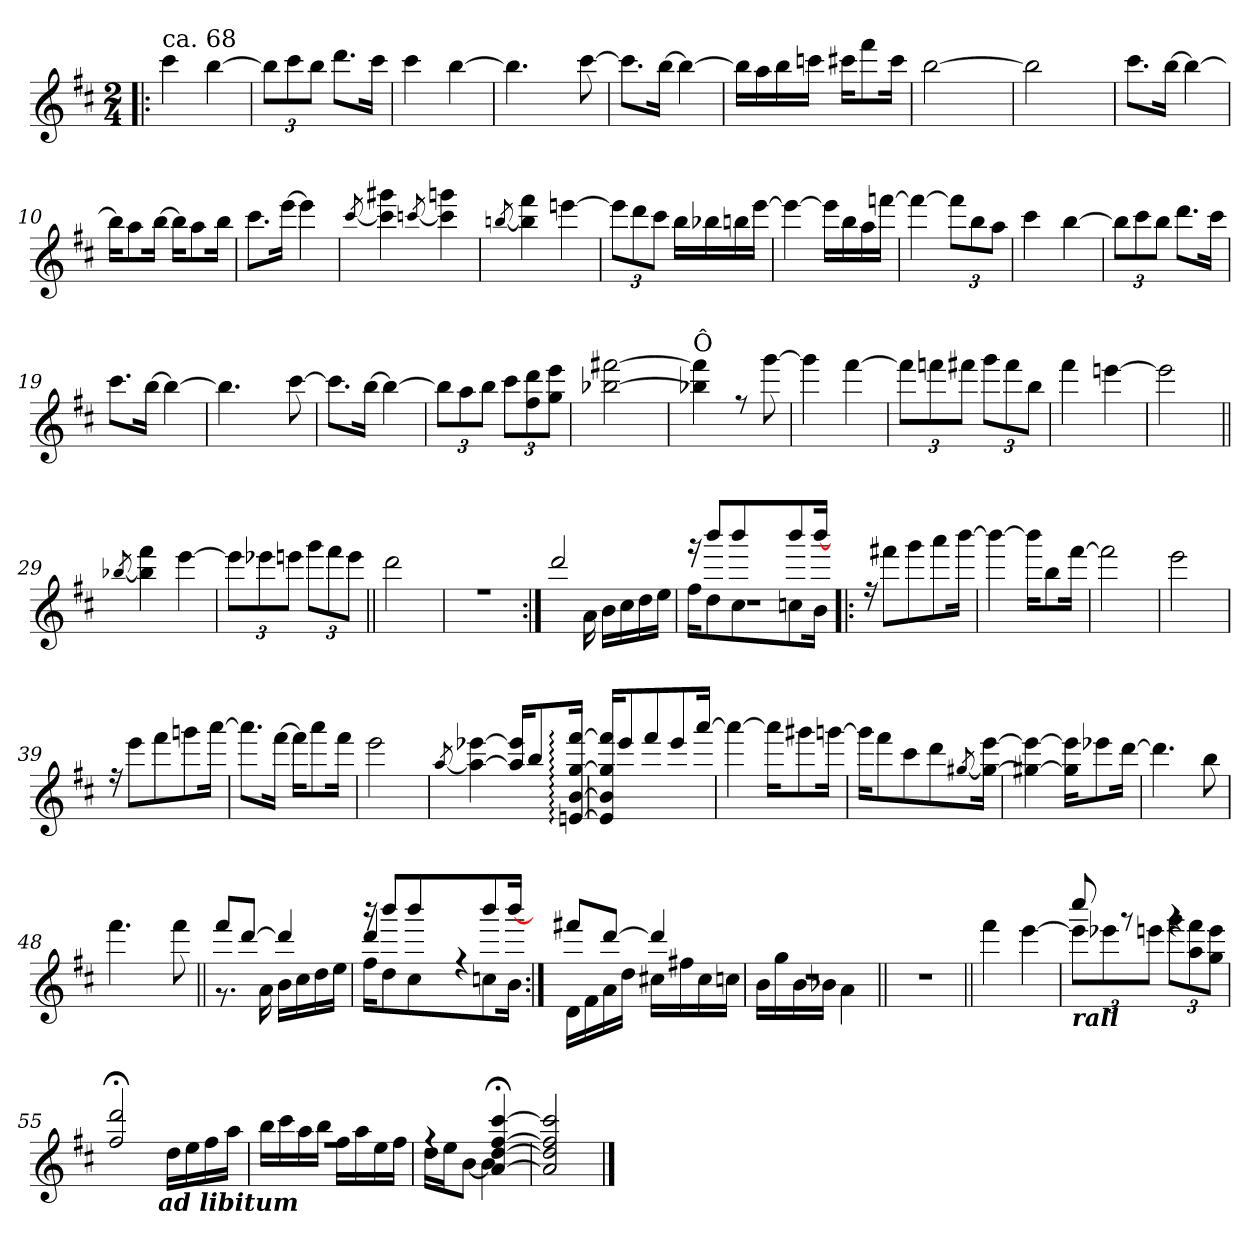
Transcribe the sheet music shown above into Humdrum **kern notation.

**kern
*part1
*staff1
*clefG2
*k[f#c#]
*D:
*M2/4
=1!|:
*^
!LO:TX:a:t=ca. 68	!
4ccc#\	2ryy
[<4bb\	.
=2	=2
12bb\L]	2ryy
12ccc#\	.
12bb\J	.
8.ddd\L	.
16ccc#\Jk	.
=3	=3
4ccc#\	4ryy
[<4bb\	4ryy
=4	=4
4.bb\]	4ryy
.	4ryy
[<8ccc#\	.
=5	=5
8.ccc#\L]	2ryy
[<16bb\Jk	.
4bb\_	.
!!LO:LB:g=z	!!
=6	=6
16bb\LL]	2ryy
16aa\	.
16bb\	.
16cccn\JJ	.
16ccc#X\KL	.
8fff#\	.
16ccc#\Jk	.
=7	=7
[<2bb\	4ryy
.	4ryy
=8	=8
2bb\]	4ryy
.	4ryy
=9	=9
8.ccc#\L	2ryy
[<16bb\Jk	.
4bb\_	.
=10	=10
16bb\KL]	4ryy
8aa\	.
[<16bb\Jk	.
16bb\KL]	4ryy
8aa\	.
16bb\Jk	.
!!LO:LB:g=z	!!
=11	=11
8.ccc#\L	2ryy
[<16eee\Jk	.
4eee\]	.
=12	=12
[<8qccc#/	.
4ccc#\] 4ggg#X\	4ryy
[<8qcccn/	.
4ccc\] 4gggn\	4ryy
=13	=13
[<8qbbn/	.
4bb\] 4fff#\	2ryy
[<4eeen\	.
=14	=14
12eee\L]	2ryy
12ddd\	.
12ccc#\J	.
16bb\LL	.
16bb-X\	.
16bbn\	.
[<16eee\JJ	.
!!LO:LB:g=z	!!
=15	=15
4eee\_	2ryy
16eee\LL]	.
16bb\	.
16aa\	.
[<16fffn\JJ	.
=16	=16
4fffn\_	2ryy
12fff\L]	.
12bb\	.
12aa\J	.
=17	=17
4ccc#\	2ryy
[<4bb\	.
=18	=18
12bb\L]	2ryy
12ccc#\	.
12bb\J	.
8.ddd\L	.
16ccc#\Jk	.
!!LO:LB:g=z	!!
=19	=19
8.ccc#\L	4ryy
[<16bb\Jk	.
4bb\_	4ryy
=20	=20
4.bb\]	4ryy
.	4ryy
[<8ccc#\	.
=21	=21
8.ccc#\L]	2ryy
[<16bb\Jk	.
4bb\_	.
=22	=22
12bb\L]	4ryy
12aa\	.
12bb\J	.
12ccc#\L	4ryy
12ff#\ 12ddd\	.
12gg\ 12eee\J	.
=23	=23
[<2bb-X\ [<2fff#X\	2ryy
!!LO:LB:g=z	!!
=24	=24
!LO:TX:a:t=Ô	!
4bb-X\] 4fff#\]	2ryy
8ree	.
[<8ggg\	.
=25	=25
4ggg\]	4ryy
[<4fff#\	4ryy
=26	=26
12fff#\L]	2ryy
12fffn\	.
12fff#X\J	.
12ggg\L	.
12fff#\	.
12bb\J	.
=27	=27
4fff#\	2ryy
[<4eeen\	.
=28	=28
2eee\]	2ryy
!!LO:LB:g=z	!!
=29||	=29||
[<8qbb-X/	.
4bb-\] 4fff#\	2ryy
[<4eee\	.
=30	=30
12eee\L]	2ryy
12eee-X\	.
12eeen\J	.
12ggg\L	.
12fff#\	.
12eee\J	.
=31||	=31||
2ddd\	2ryy
=32	=32
2r	2ryy
!!LO:LB:g=z	!!
=33:|!	=33:|!
*	*^
2ddd/	8.ryy	2ryy
.	16a!\	.
.	16b!\LL	.
.	16cc#!\	.
.	16dd!\	.
.	16ee!\JJ	.
=34	=34	=34
*	*	*^
2rdd	16ff#!\KL	16ryy	16rfff
.	8dd!\	8dd/Lyy	8bbb!/L
.	8cc#!\	8cc#X/yy	8bbb!/
.	8ccn!\	8ccn/yy	8bbb!/
.	16b!\Jk	[16b/Jkyy	[>16bbb!/Jk
*	*v	*v	*v
=35!|:	=35!|:
16ree	2b/yy]
8fff#X\L	.
8ggg\	.
8aaa\	.
[<16bbb\Jk	.
=36	=36
4bbb\_	2ryy
16bbb\KL]	.
8bb\	.
[<16fff#\Jk	.
=37	=37
2fff#\]	2ryy
!!LO:PB:g=z	!!
=38	=38
2eee\	2ryy
=39	=39
16ree	2ryy
8eee\L	.
8fff#\	.
8gggn\	.
[<16aaa\Jk	.
=40	=40
8.aaa\L]	2ryy
[<16fff#\Jk	.
16fff#\KL]	.
8aaa\	.
16fff#\Jk	.
=41	=41
2eee\	2ryy
=42	=42
[<8qaa/	.
4aa\_ [<4eee-X\	2ryy
16aa/] 16eee-/]KL	.
8bb/	.
[>16en/: [>16b/: [>16gg/: [>16fff#/:Jk	.
!!LO:LB:g=z	!!
=43	=43
16en/] 16b/] 16gg/] 16fff#/]KL	2ryy
8eee/	.
8fff#/	.
8eee/	.
[>16aaa/Jk	.
=44	=44
4aaa\_	2ryy
16aaa\KL]	.
8ggg#X\	.
[<16gggn\Jk	.
=45	=45
16ggg\KL]	2ryy
8fff#\	.
8ccc#\	.
8ddd\	.
[<8qgg#X/	.
16gg#\_ [<16eee\Jk	.
=46	=46
4gg#X\_ 4eee\_	2ryy
16gg#\] 16eee\]KL	.
8eee-X\	.
[<16ddd\Jk	.
!!LO:LB:g=z	!!
=47	=47
4.ddd\]	2ryy
8bb\	.
=48	=48
4.fff#\	4ryy
.	4ryy
8fff#\	.
=49||	=49||
*	*^
8fff#/L	8.rf	2ryy
[>8ddd/J	.	.
.	16a!\	.
4ddd/]	16b!\LL	.
.	16cc#!\	.
.	16dd!\	.
.	16ee!\JJ	.
=50	=50	=50
*	*	*^
4ddd/	16ff#!\KL	16ryy	16raaa
.	8dd!\	8dd/Lyy	8bbb!/L
.	8cc#!\	8cc#X/yy	8bbb!/
4ree	.	.	.
.	8ccn!\	8ccn/yy	8bbb!/
.	16b!\Jk	[16b/Jkyy	[>16bbb!/Jk
*	*	*v	*v
!!LO:LB:g=z
=51:|!	=51:|!	=51:|!
8fff#X/L	16d!\LL	4ryy
.	16f#!\	.
[>8ddd/J	16a!\	.
.	16dd!\JJ	.
4ddd/]	16cc#X!\LL	4ryy
.	16ff#X!\	.
.	16cc#!\	.
.	16ccn!\JJ	.
=52	=52	=52
2ree	16b!\LL	4ryy
.	16gg!\	.
.	16b!\	.
.	16b-X!\JJ	.
.	4a!\	4ryy
*v	*v	*v
=52X521||
2r
=53||
*^
4fff#\	2ryy
[<4eee\	.
=54	=54
*	*^
!LO:TX:b:Bi:t=rall	!	!
12eee\L]	8ryy	8cccc#!/
12eee-X\	.	.
.	8ryy	8rggg
12eeen\J	.	.
12ggg\L	4ryy	4rggg
12aa\ 12fff#\	.	.
12gg\ 12eee\J	.	.
!!LO:LB:g=z	!!	!!
=55	=55	=55
*	*	*^
2ff#/;< 2ddd/;<	4ryy	2ryy	6ryy
.	.	.	24.ryy
!	!	!	!LO:TX:b:Bi:t=ad  libitum
.	.	.	6ryy
.	16dd!\LL	.	.
.	16ee!\	.	.
.	16ff#!\	.	.
.	.	.	12ryy
.	16aa!\JJ	.	.
.	.	.	48ryy
*	*v	*v	*v
=56	=56
2rgg	16bb!\LL
.	16ccc#!\
.	16aa!\
.	16bb!\JJ
.	16ff#!\LL
.	16aa!\
.	16ee!\
.	16ff#!\JJ
=57	=57
*	*^
4ree	16dd!\LL	4ryy
.	16ee!\J	.
.	[<8b!\J	.
[>4a/;< [>4dd/;< [>4ff#/;< [>4ccc#/;<	4b!\]	4ryy
*v	*v	*v
=58
2a/] 2dd/] 2ff#/] 2ccc#/]
==
*-
